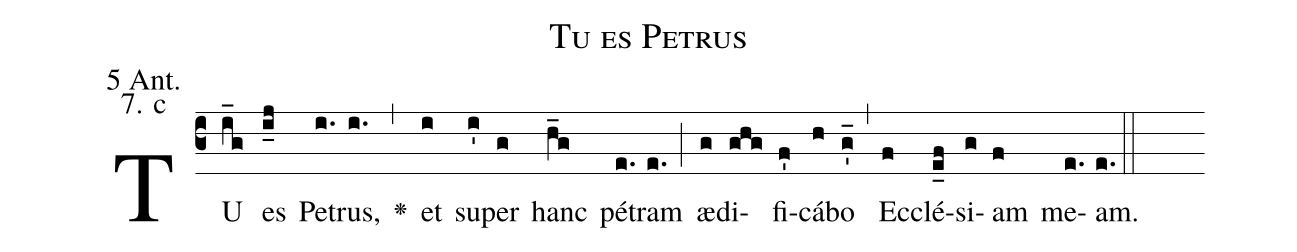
name: Tu es Petrus;
office-part: 5 Antiphon;
mode: 7c;
annotation: 5 Ant.;
annotation: 7. c;
def-m1:}{\greseteolcustos{manual}{;
def-m2:\ifx\breakbeforeEuouae\undefined\else;
def-m3:\fi}\ifx\noeuouae\undefined\def\noeuouae{F}\fi\if\noeuouae F{;
def-m4:}\fi;
%%
% The syntax in this part is called gabc. Please refer to http://home.gna.org/gregorio/gabc/#basis

(c3)TU(i_g) es(i_j) Pe(i.)trus,(i.) <v>\greheightstar</v>(,)
et(i) su(i')per(g) hanc(h_g) pé(e.)tram(e.) (;)
æ(g)di(ghg)fi(f')cá(h)bo(g'_) (,)
Ec(f)clé(e_f)si(g)am(f) me(e.[em1])am.(e.) (::[em2]z[em3])

E(i) u(i) o(j) u(i) a(h) e.(gh..) (::[em4])
